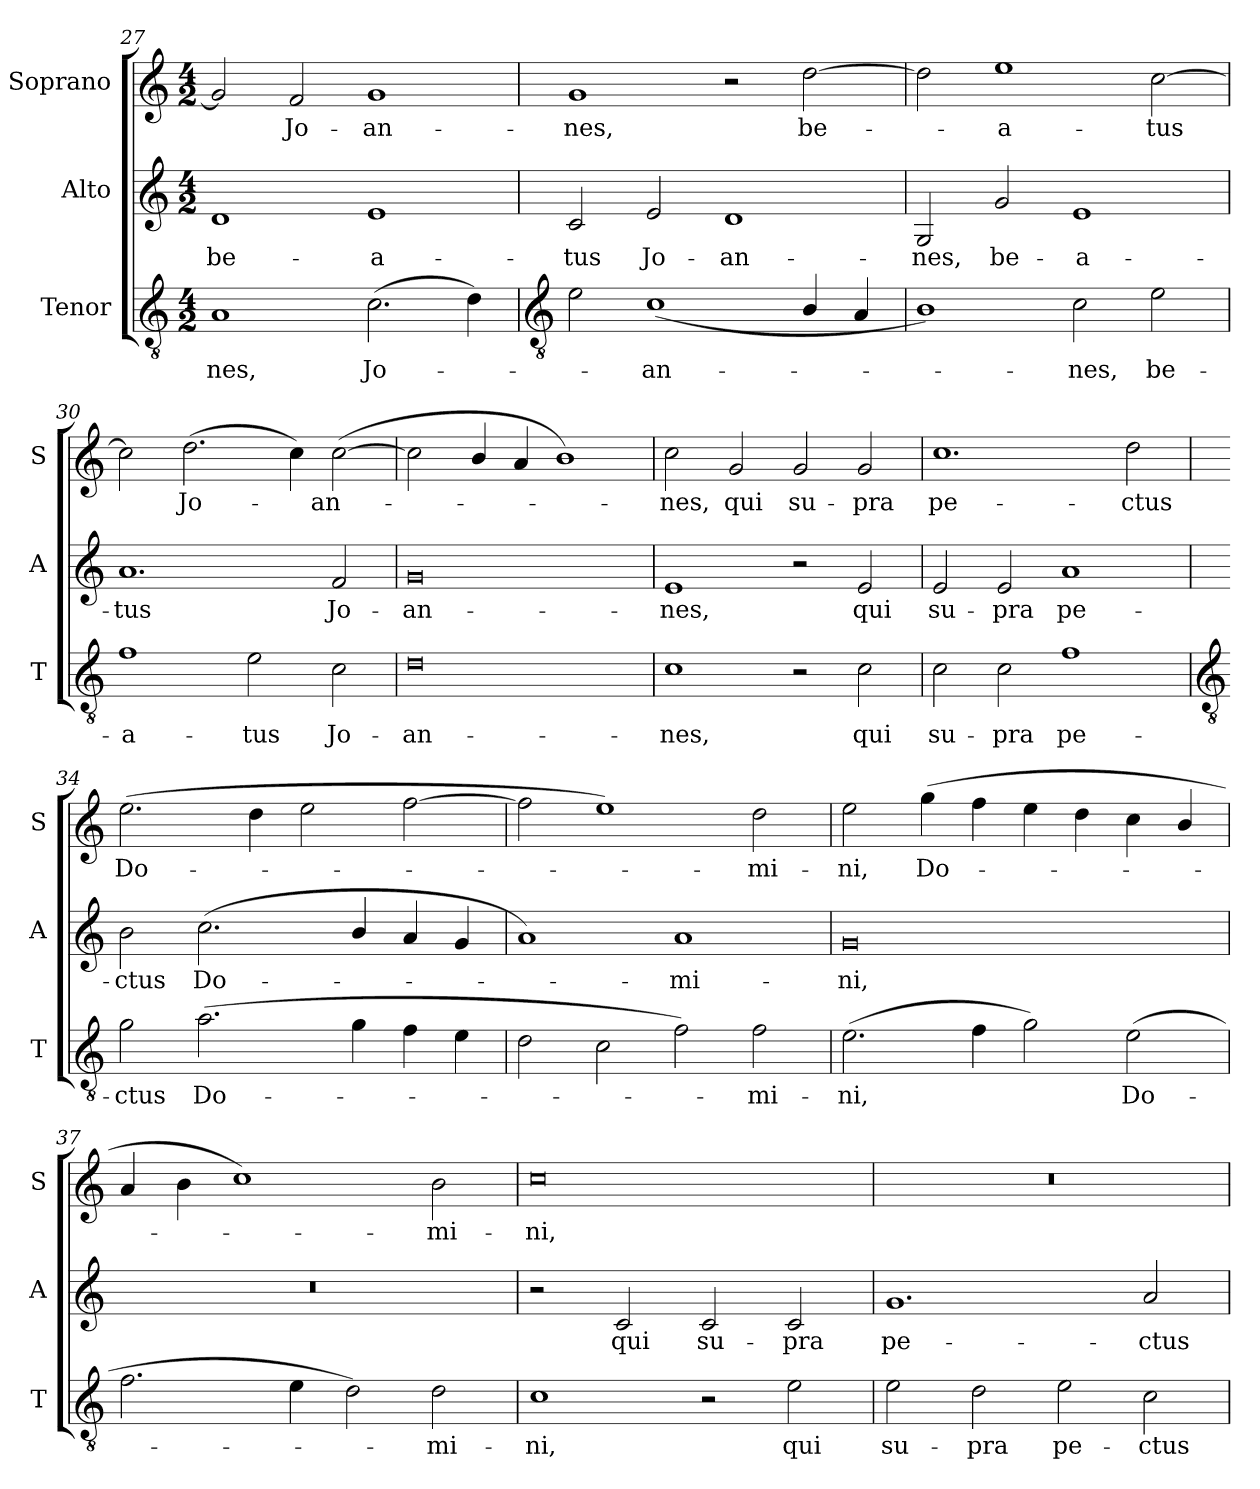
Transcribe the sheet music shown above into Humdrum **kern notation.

**kern	**text	**kern	**text	**kern	**text
*part3	*part3	*part2	*part2	*part1	*part1
*staff3	*staff3	*staff2	*staff2	*staff1	*staff1
*I"Tenor	*	*I"Alto	*	*I"Soprano	*
*I'T	*	*I'A	*	*I'S	*
*clefGv2	*	*clefG2	*	*clefG2	*
*k[]	*	*k[]	*	*k[]	*
*C:	*	*C:	*	*C:	*
*M4/2	*	*M4/2	*	*M4/2	*
=27	=27	=27	=27	=27	=27
!	!LO:LY:b	!	!LO:LY:b	!	!
1A	nes,	1d	be-	2g]	.
!	!	!	!	!	!LO:LY:b
.	.	.	.	2f	Jo-
!	!LO:LY:b	!	!LO:LY:b	!	!LO:LY:b
(>2.c	Jo-	1e	-a-	1g	-an-
4d)	.	.	.	.	.
!!LO:LB:g=z
=28	=28	=28	=28	=28	=28
*clefGv2	*	*	*	*	*
!	!	!	!LO:LY:b	!	!LO:LY:b
2e	.	2c	-tus	1g	-nes,
!	!LO:LY:b	!	!LO:LY:b	!	!
(<1c/	an-	2e	Jo-	.	.
!	!	!	!LO:LY:b	!	!
.	.	1d	-an-	2r	.
!	!	!	!	!	!LO:LY:b
4B/	.	.	.	[2dd	be-
4A	.	.	.	.	.
=29	=29	=29	=29	=29	=29
!	!	!	!LO:LY:b	!	!
1B/)	.	2G	-nes,	2dd]	.
!	!	!	!LO:LY:b	!	!LO:LY:b
.	.	2g	be-	1ee	a-
!	!LO:LY:b	!	!LO:LY:b	!	!
2c	nes,	1e	-a-	.	.
!	!LO:LY:b	!	!	!	!LO:LY:b
2e	be-	.	.	[2cc	-tus
=30	=30	=30	=30	=30	=30
!	!LO:LY:b	!	!LO:LY:b	!	!
1f	-a-	1.a	-tus	2cc]	.
!	!	!	!	!	!LO:LY:b
.	.	.	.	(>2.dd	Jo-
!	!LO:LY:b	!	!	!	!
2e	-tus	.	.	.	.
.	.	.	.	4cc)	.
!	!LO:LY:b	!	!LO:LY:b	!	!LO:LY:b
2c	Jo-	2f	Jo-	(<[2cc	an-
=31	=31	=31	=31	=31	=31
!	!LO:LY:b	!	!LO:LY:b	!	!
0d	-an-	0g	-an-	2cc]	.
.	.	.	.	4b/	.
.	.	.	.	4a	.
.	.	.	.	1b/)	.
=32	=32	=32	=32	=32	=32
!	!LO:LY:b	!	!LO:LY:b	!	!LO:LY:b
1c	-nes,	1e	-nes,	2cc	nes,
!	!	!	!	!	!LO:LY:b
.	.	.	.	2g	qui
!	!	!	!	!	!LO:LY:b
2r	.	2r	.	2g	su-
!	!LO:LY:b	!	!LO:LY:b	!	!LO:LY:b
2c	qui	2e	qui	2g	-pra
=33	=33	=33	=33	=33	=33
!	!LO:LY:b	!	!LO:LY:b	!	!LO:LY:b
2c	su-	2e	su-	1.cc	pe-
!	!LO:LY:b	!	!LO:LY:b	!	!
2c	-pra	2e	-pra	.	.
!	!LO:LY:b	!	!LO:LY:b	!	!
1f	pe-	1a	pe-	.	.
!	!	!	!	!	!LO:LY:b
.	.	.	.	2dd	-ctus
!!LO:LB:g=z
=34	=34	=34	=34	=34	=34
*clefGv2	*	*	*	*	*
!	!LO:LY:b	!	!LO:LY:b	!	!LO:LY:b
2g	-ctus	2b	-ctus	(>2.ee	Do-
!	!LO:LY:b	!	!LO:LY:b	!	!
(>2.a	Do-	(<2.cc	Do-	.	.
.	.	.	.	4dd	.
.	.	.	.	2ee	.
4g	.	4b/	.	.	.
4f	.	4a	.	[2ff	.
4e	.	4g	.	.	.
=35	=35	=35	=35	=35	=35
2d	.	1a/)	.	2ff]	.
2c	.	.	.	1ee)	.
!	!	!	!LO:LY:b	!	!
2f)	.	1a	mi-	.	.
!	!LO:LY:b	!	!	!	!LO:LY:b
2f	mi-	.	.	2dd	mi-
=36	=36	=36	=36	=36	=36
!	!LO:LY:b	!	!LO:LY:b	!	!LO:LY:b
(>2.e	-ni,	0g	-ni,	2ee	-ni,
!	!	!	!	!	!LO:LY:b
.	.	.	.	(>4gg	Do-
4f	.	.	.	4ff	.
2g)	.	.	.	4ee	.
.	.	.	.	4dd	.
!	!LO:LY:b	!	!	!	!
(>2e	Do-	.	.	4cc	.
.	.	.	.	4b/	.
=37	=37	=37	=37	=37	=37
2.f	.	0r	.	4a	.
.	.	.	.	4b	.
.	.	.	.	1cc)	.
4e	.	.	.	.	.
2d)	.	.	.	.	.
!	!LO:LY:b	!	!	!	!LO:LY:b
2d	mi-	.	.	2b	mi-
=38	=38	=38	=38	=38	=38
!	!LO:LY:b	!	!	!	!LO:LY:b
1c	-ni,	2r	.	0cc	-ni,
!	!	!	!LO:LY:b	!	!
.	.	2c	qui	.	.
!	!	!	!LO:LY:b	!	!
2r	.	2c	su-	.	.
!	!LO:LY:b	!	!LO:LY:b	!	!
2e	qui	2c	-pra	.	.
=39	=39	=39	=39	=39	=39
!	!LO:LY:b	!	!LO:LY:b	!	!
2e	su-	1.g	pe-	0r	.
!	!LO:LY:b	!	!	!	!
2d	-pra	.	.	.	.
!	!LO:LY:b	!	!	!	!
2e	pe-	.	.	.	.
!	!LO:LY:b	!	!LO:LY:b	!	!
2c	-ctus	2a	-ctus	.	.
=	=	=	=	=	=
*-	*-	*-	*-	*-	*-
